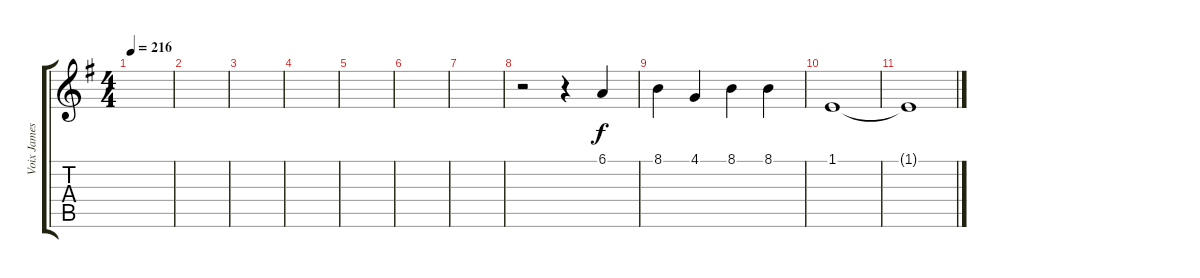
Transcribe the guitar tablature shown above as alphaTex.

\track ("Voix James" "Voix James") {instrument lead6voice}
\staff {score tabs}
\tuning (Eb4 Bb3 Gb3 Db3 Ab2 Eb2) {hide}
\ts (4 4)
\tempo 216
\clef g2
\ks g
|
|
|
|
|
|
|
r.2 r.4 6.1.4 |
8.1.4 4.1.4 8.1.4 8.1.4 |
1.1.1 |
1.1{t}.1
